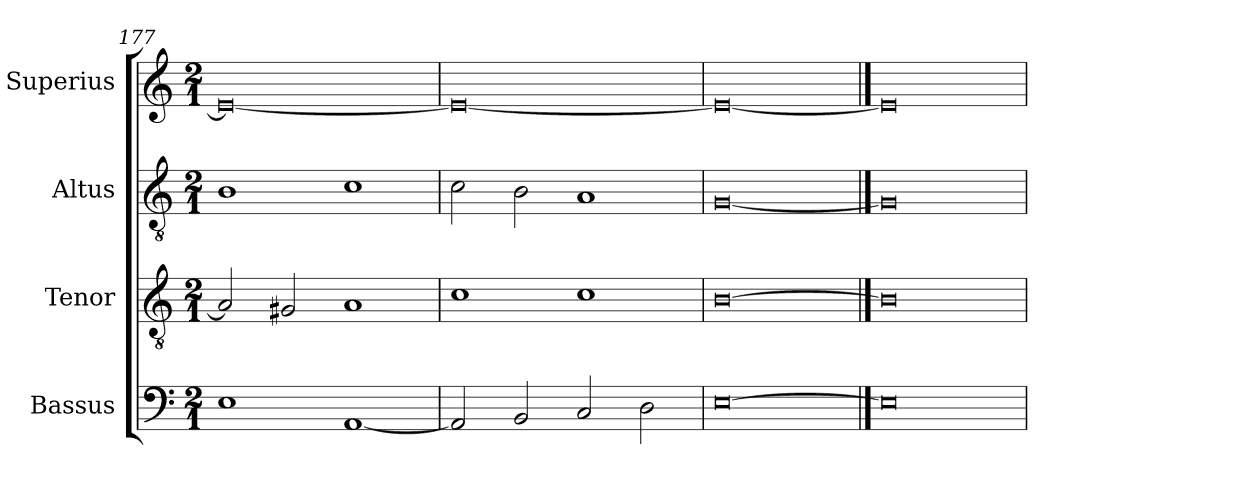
**kern	**kern	**kern	**kern
*part4	*part3	*part2	*part1
*staff4	*staff3	*staff2	*staff1
*I"Bassus	*I"Tenor	*I"Altus	*I"Superius
*I'B	*I'T	*I'A	*I'S
*clefF4	*clefGv2	*clefGv2	*clefG2
*k[]	*k[]	*k[]	*k[]
*C:	*C:	*C:	*C:
*M2/1	*M2/1	*M2/1	*M2/1
=177	=177	=177	=177
1E	2A]	1B	0e_
.	2G#X	.	.
[1AA	1A	1c	.
=178	=178	=178	=178
2AA]	1c	2c	0e_
2BB	.	2B	.
2C	1c	1A	.
2D	.	.	.
=179	=179	=179	=179
[0E	[0B	[0G	0e_
==180	==180	==180	==180
0E]	0B]	0G]	0e]
=	=	=	=
*-	*-	*-	*-
